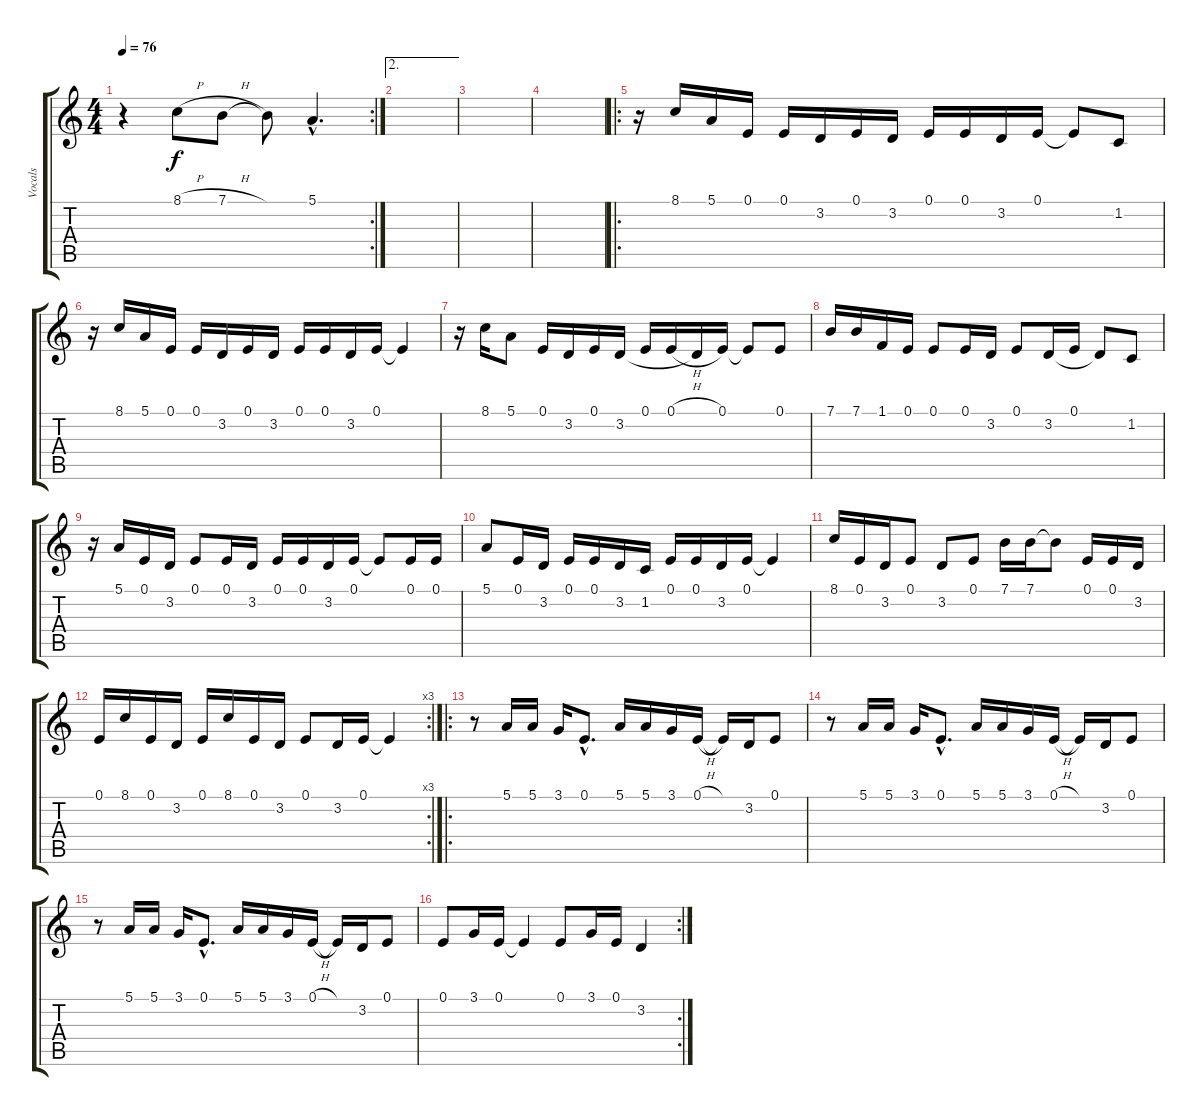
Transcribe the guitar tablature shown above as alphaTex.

\track ("Vocals" "Vocals") {instrument baritonesax}
\staff {score tabs}
\tuning (E4 B3 G3 D3 A2 E2) {hide}
\rc 2
\ts (4 4)
\tempo 76
\clef g2
\ks c
r.4{dy f} 8.1{h}.8 7.1{h}.8 7.1{t}.8 5.1{hac}.4{d} |
\ae 2
|
|
|
\ro
r.16{instrument baritonesax} 8.1.16 5.1.16 0.1.16 0.1.16 3.2.16 0.1.16 3.2.16 0.1.16 0.1.16 3.2.16 0.1.16 0.1{t}.8 1.2.8 |
r.16 8.1.16 5.1.16 0.1.16 0.1.16 3.2.16 0.1.16 3.2.16 0.1.16 0.1.16 3.2.16 0.1.16 0.1{t}.4 |
r.16 8.1.16 5.1.8 0.1.16 3.2.16 0.1.16 3.2.16 0.1.16 0.1{h}.16 3.2{t}.16 0.1.16 0.1{t}.8 0.1.8 |
7.1.16 7.1.16 1.1.16 0.1.16 0.1.8 0.1.16 3.2.16 0.1.8 3.2.16 0.1.16 3.2{t}.8 1.2.8 |
r.16 5.1.16 0.1.16 3.2.16 0.1.8 0.1.16 3.2.16 0.1.16 0.1.16 3.2.16 0.1.16 0.1{t}.8 0.1.16 0.1.16 |
5.1.8 0.1.16 3.2.16 0.1.16 0.1.16 3.2.16 1.2.16 0.1.16 0.1.16 3.2.16 0.1.16 0.1{t}.4 |
8.1.16 0.1.16 3.2.16 0.1.8 3.2.8 0.1.8 7.1.16 7.1.16 7.1{t}.8 0.1.16 0.1.16 3.2.16 |
\rc 3
0.1.16 8.1.16 0.1.16 3.2.16 0.1.16 8.1.16 0.1.16 3.2.16 0.1.8 3.2.16 0.1.16 0.1{t}.4 |
\ro
r.8 5.1.16 5.1.16 3.1.16 0.1{hac}.8{d} 5.1.16 5.1.16 3.1.16 0.1{h}.16 0.1{t}.16 3.2.16 0.1.8 |
r.8 5.1.16 5.1.16 3.1.16 0.1{hac}.8{d} 5.1.16 5.1.16 3.1.16 0.1{h}.16 0.1{t}.16 3.2.16 0.1.8 |
r.8 5.1.16 5.1.16 3.1.16 0.1{hac}.8{d} 5.1.16 5.1.16 3.1.16 0.1{h}.16 0.1{t}.16 3.2.16 0.1.8 |
\rc 2
0.1.8 3.1.16 0.1.16 0.1{t}.4 0.1.8 3.1.16 0.1.16 3.2.4
